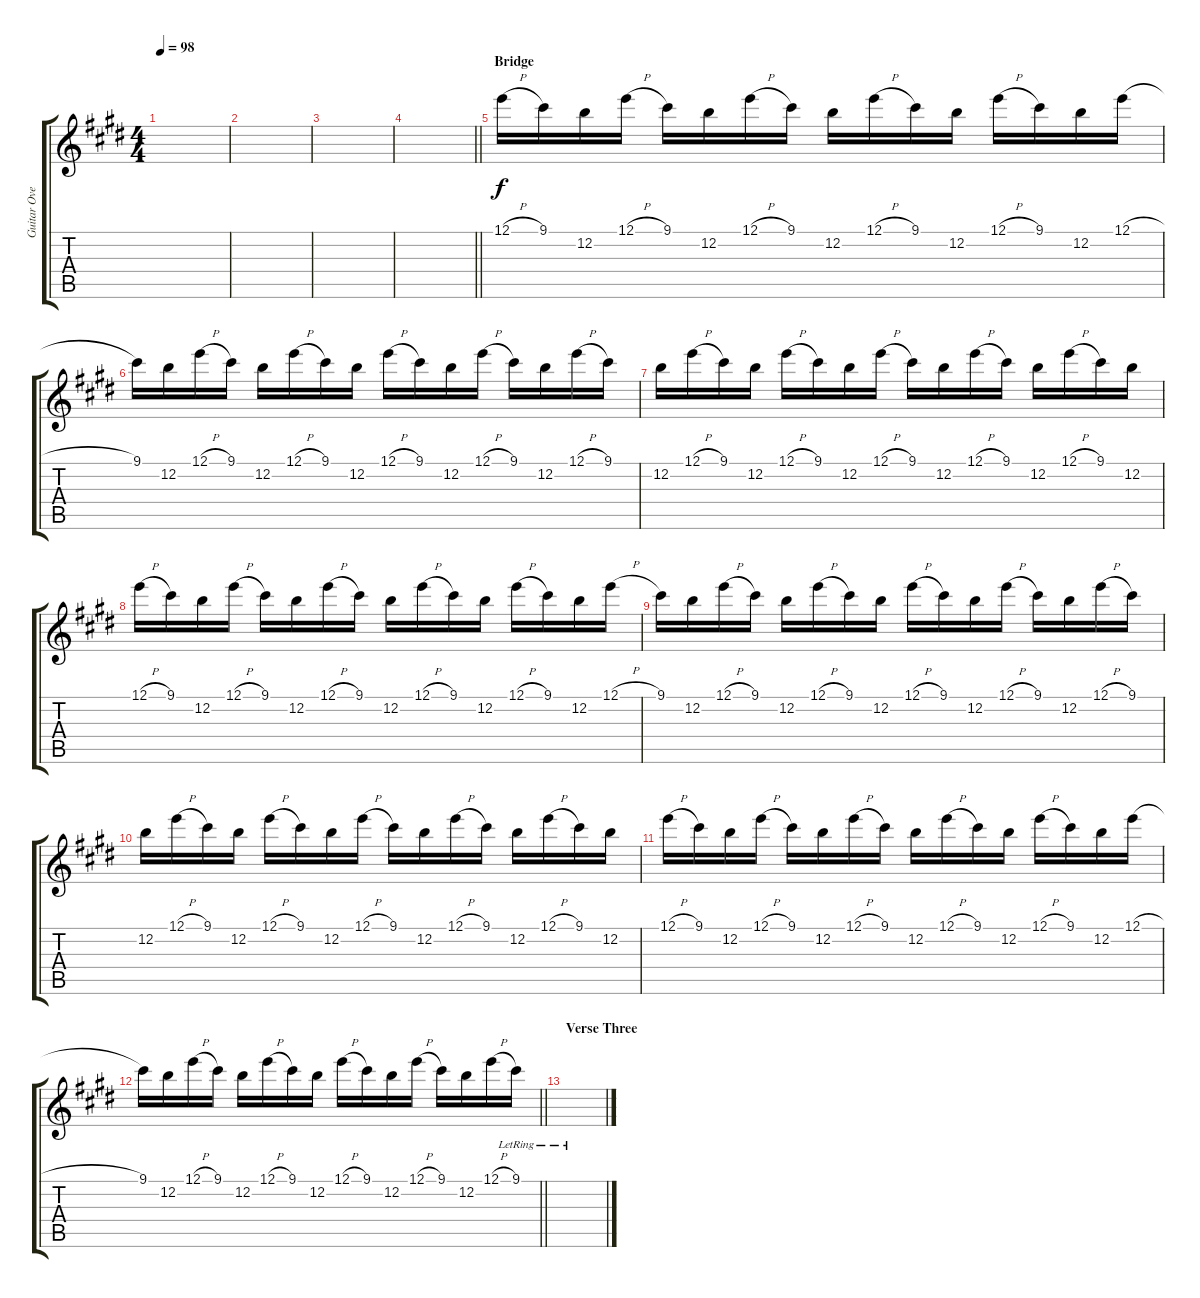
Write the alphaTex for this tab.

\track ("Guitar Overlay" "Guitar Ove") {instrument acousticguitarsteel}
\staff {score tabs}
\tuning (E4 B3 G3 D3 A2 E2) {hide}
\ts (4 4)
\tempo 98
\clef g2
\ks e
|
|
|
\barLineRight lightlight
|
\section ("" "Bridge")
12.1{h}.16 9.1.16 12.2.16 12.1{h}.16 9.1.16 12.2.16 12.1{h}.16 9.1.16 12.2.16 12.1{h}.16 9.1.16 12.2.16 12.1{h}.16 9.1.16 12.2.16 12.1{h}.16 |
9.1.16 12.2.16 12.1{h}.16 9.1.16 12.2.16 12.1{h}.16 9.1.16 12.2.16 12.1{h}.16 9.1.16 12.2.16 12.1{h}.16 9.1.16 12.2.16 12.1{h}.16 9.1.16 |
12.2.16 12.1{h}.16 9.1.16 12.2.16 12.1{h}.16 9.1.16 12.2.16 12.1{h}.16 9.1.16 12.2.16 12.1{h}.16 9.1.16 12.2.16 12.1{h}.16 9.1.16 12.2.16 |
12.1{h}.16 9.1.16 12.2.16 12.1{h}.16 9.1.16 12.2.16 12.1{h}.16 9.1.16 12.2.16 12.1{h}.16 9.1.16 12.2.16 12.1{h}.16 9.1.16 12.2.16 12.1{h}.16 |
9.1.16 12.2.16 12.1{h}.16 9.1.16 12.2.16 12.1{h}.16 9.1.16 12.2.16 12.1{h}.16 9.1.16 12.2.16 12.1{h}.16 9.1.16 12.2.16 12.1{h}.16 9.1.16 |
12.2.16 12.1{h}.16 9.1.16 12.2.16 12.1{h}.16 9.1.16 12.2.16 12.1{h}.16 9.1.16 12.2.16 12.1{h}.16 9.1.16 12.2.16 12.1{h}.16 9.1.16 12.2.16 |
12.1{h}.16 9.1.16 12.2.16 12.1{h}.16 9.1.16 12.2.16 12.1{h}.16 9.1.16 12.2.16 12.1{h}.16 9.1.16 12.2.16 12.1{h}.16 9.1.16 12.2.16 12.1{h}.16 |
\barLineRight lightlight
9.1.16 12.2.16 12.1{h}.16 9.1.16 12.2.16 12.1{h}.16 9.1.16 12.2.16 12.1{h}.16 9.1.16 12.2.16 12.1{h}.16 9.1.16 12.2.16 12.1{h}.16 9.1{lr}.16 |
\section ("" "Verse Three")
